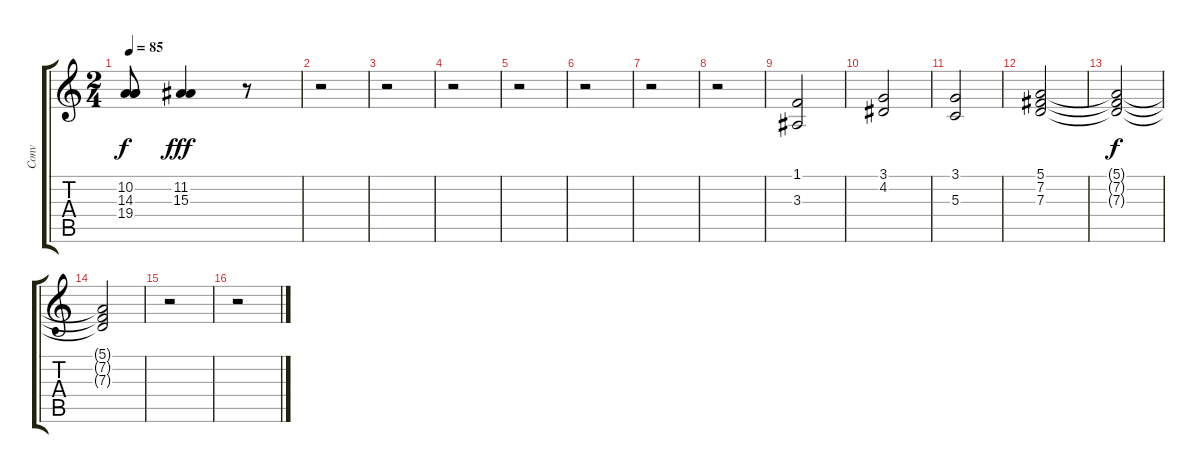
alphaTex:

\track ("Conv" "Conv") {instrument pad8sweep}
\staff {score tabs}
\tuning (E4 B3 G3 D3 A2 E2) {hide}
\ts (2 4)
\tempo 85
\clef g2
\ks c
(10.2{t} 14.3{t} 19.4{t}).8{dy f} (11.2 15.3).4{dy fff} r.8 |
r.2 |
r.2 |
r.2 |
r.2 |
r.2 |
r.2 |
r.2 |
(1.1 3.3).2 |
(3.1 4.2).2 |
(3.1 5.3).2 |
(5.1 7.2 7.3).2 |
(5.1{t} 7.2{t} 7.3{t}).2{dy f} |
(5.1{t} 7.2{t} 7.3{t}).2 |
r.2 |
r.2
